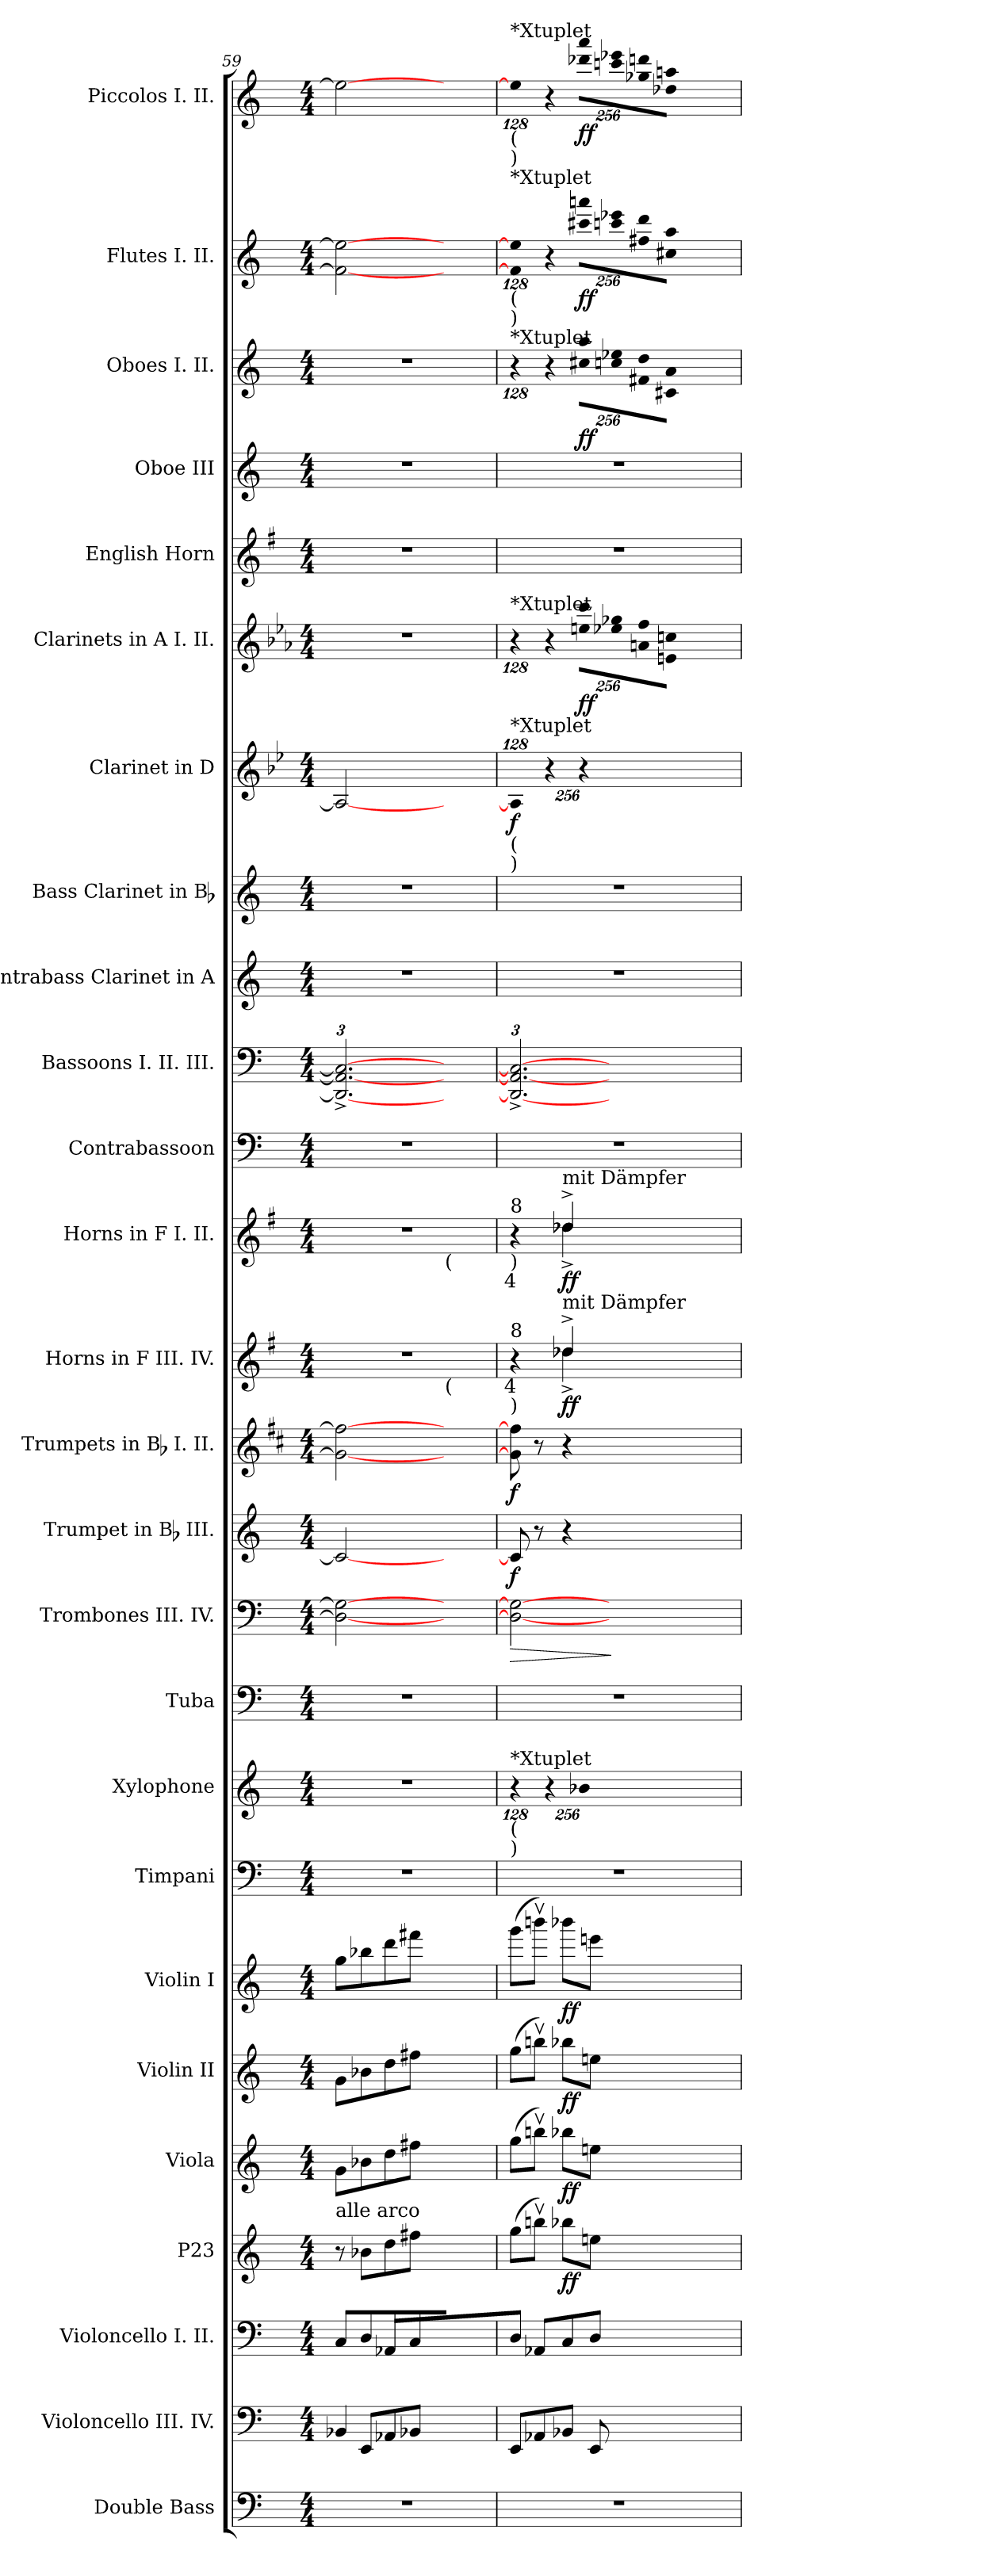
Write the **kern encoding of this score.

**kern	**kern	**kern	**kern	**dynam	**kern	**dynam	**kern	**dynam	**kern	**dynam	**kern	**kern	**kern	**kern	**dynam	**kern	**dynam	**kern	**dynam	**kern	**dynam	**kern	**dynam	**kern	**kern	**kern	**kern	**kern	**dynam	**kern	**dynam	**kern	**kern	**kern	**dynam	**kern	**dynam	**kern	**dynam
*part26	*part25	*part24	*part23	*part23	*part22	*part22	*part21	*part21	*part20	*part20	*part19	*part18	*part17	*part16	*part16	*part15	*part15	*part14	*part14	*part13	*part13	*part12	*part12	*part11	*part10	*part9	*part8	*part7	*part7	*part6	*part6	*part5	*part4	*part3	*part3	*part2	*part2	*part1	*part1
*staff26	*staff25	*staff24	*staff23	*staff23	*staff22	*staff22	*staff21	*staff21	*staff20	*staff20	*staff19	*staff18	*staff17	*staff16	*staff16	*staff15	*staff15	*staff14	*staff14	*staff13	*staff13	*staff12	*staff12	*staff11	*staff10	*staff9	*staff8	*staff7	*staff7	*staff6	*staff6	*staff5	*staff4	*staff3	*staff3	*staff2	*staff2	*staff1	*staff1
*I"Double Bass	*I"Violoncello III. IV.	*I"Violoncello I. II.	*I"P23	*	*I"Viola	*	*I"Violin II	*	*I"Violin I	*	*I"Timpani	*I"Xylophone	*I"Tuba	*I"Trombones III. IV.	*	*I"Trumpet in Bb III.	*	*I"Trumpets in Bb I. II.	*	*I"Horns in F III. IV.	*	*I"Horns in F I. II.	*	*I"Contrabassoon	*I"Bassoons I. II. III.	*I"Contrabass Clarinet in A	*I"Bass Clarinet in Bb	*I"Clarinet in D	*	*I"Clarinets in A I. II.	*	*I"English Horn	*I"Oboe III	*I"Oboes I. II.	*	*I"Flutes I. II.	*	*I"Piccolos I. II.	*
*I'Db.	*I'Vc.	*I'Vc.	*	*	*I'Vla.	*	*I'Vln. II	*	*I'Vln. I	*	*I'Timp.	*I'Xyl.	*I'Tba.	*I'Tbn.	*	*I'Tpt.	*	*I'Tpt.	*	*I'Hn.	*	*I'Hn.	*	*I'Cbsn.	*I'Bsn.	*I'Cb. Cl. A	*I'B. Cl.	*	*	*I'Cl.	*	*I'Eng. Hn.	*I'Ob.	*I'Ob.	*	*I'Fl.	*	*I'Picc.	*
*clefF4	*clefF4	*clefF4	*clefG2	*	*clefG2	*	*clefG2	*	*clefG2	*	*clefF4	*clefG2	*clefF4	*clefF4	*	*clefG2	*	*clefG2	*	*clefG2	*	*clefG2	*	*clefF4	*clefF4	*clefG2	*clefG2	*clefG2	*	*clefG2	*	*clefG2	*clefG2	*clefG2	*	*clefG2	*	*clefG2	*
*ITrd7c12	*	*	*	*	*	*	*	*	*	*	*	*ITrd-7c-12	*	*	*	*ITrd1c2	*	*ITrd1c2	*	*ITrd4c7	*	*ITrd4c7	*	*ITrd7c12	*	*ITrd16c27	*ITrd8c14	*ITrd-1c-2	*	*ITrd2c3	*	*ITrd4c7	*	*	*	*	*	*ITrd-7c-12	*
*k[]	*k[]	*k[]	*k[]	*	*k[]	*	*k[]	*	*k[]	*	*k[]	*k[]	*k[]	*k[]	*	*k[b-e-]	*	*k[]	*	*k[]	*	*k[]	*	*k[]	*k[]	*k[]	*k[]	*k[]	*	*k[]	*	*k[]	*k[]	*k[]	*	*k[]	*	*k[]	*
*C:	*C:	*C:	*C:	*	*C:	*	*C:	*	*C:	*	*C:	*C:	*C:	*C:	*	*B-:	*	*C:	*	*C:	*	*C:	*	*C:	*C:	*C:	*C:	*C:	*	*C:	*	*C:	*C:	*C:	*	*C:	*	*C:	*
*M4/4	*M4/4	*M4/4	*M4/4	*	*M4/4	*	*M4/4	*	*M4/4	*	*M4/4	*M4/4	*M4/4	*M4/4	*	*M4/4	*	*M4/4	*	*M4/4	*	*M4/4	*	*M4/4	*M4/4	*M4/4	*M4/4	*M4/4	*	*M4/4	*	*M4/4	*M4/4	*M4/4	*	*M4/4	*	*M4/4	*
=59	=59	=59	=59	=59	=59	=59	=59	=59	=59	=59	=59	=59	=59	=59	=59	=59	=59	=59	=59	=59	=59	=59	=59	=59	=59	=59	=59	=59	=59	=59	=59	=59	=59	=59	=59	=59	=59	=59	=59
!LO:N:vis=1	!	!	!	!	!	!	!	!	!	!	!LO:N:vis=1	!LO:N:vis=1	!LO:N:vis=1	!	!	!	!	!	!	!LO:N:vis=1	!	!LO:N:vis=1	!	!LO:N:vis=1	!	!	!	!	!	!	!	!	!	!	!	!	!	!	!
*	*	*	*	*	*	*	*	*	*	*	*	*	*	*	*	*	*	*	*	*	*	*	*	*	*Xbrackettup	*	*	*	*	*	*	*	*	*	*	*	*	*	*
!	!	!	!LO:TX:a:t=alle arco	!	!	!	!	!	!	!	!	!	!	!	!	!	!	!	!	!	!	!	!	!	!	!	!	!	!	!	!	!	!	!	!	!	!	!	!
!	!	!	!	!	!	!	!	!	!	!	!	!	!	!	!	!	!	!	!	!	!	!	!	!	!	!LO:N:vis=1	!LO:N:vis=1	!	!	!LO:N:vis=1	!	!LO:N:vis=1	!LO:N:vis=1	!LO:N:vis=1	!	!	!	!	!
*	*	*	*	*	*	*	*	*	*	*	*	*	*	*	*	*	*	*	*	*^	*	*^	*	*	*	*	*	*	*	*	*	*	*	*	*	*	*	*	*
1r	8BB-Xi/J	8Ci/	8r	.	8gi\L	.	8gi\L	.	8ggi\L	.	1r	1r	1r	2Di\_< 2G#i_>	.	2B-i/_<	.	2fi\_< 2eei_>	.	1r	4ryy	.	1r	4ryy	.	1r	3.DDi/_<^ 3.AAi_<^ 3.C#i_>^	1r	1r	2B-i/_<	.	1r	.	1r	1r	1r	.	2fi\_< 2eei_>	.	2eeei\_>	.
.	8EEi/L	8Di/J	8b-Xi\L	.	8b-Xi\	.	8b-Xi\	.	8bb-Xi\	.	.	.	.	.	.	.	.	.	.	.	.	.	.	.	.	.	.	.	.	.	.	.	.	.	.	.	.	.	.	.	.
.	8AA-Xi/	8AA-Xi/L	8ddi\	.	8ddi\	.	8ddi\	.	8dddi\	.	.	.	.	.	.	.	.	.	.	.	8ryy	.	.	8ryy	.	.	.	.	.	.	.	.	.	.	.	.	.	.	.	.	.
.	8BB-Xi/J	8Ci/	8ff#Xi\J	.	8ff#Xi\J	.	8ff#Xi\J	.	8fff#Xi\J	.	.	.	.	.	.	.	.	.	.	.	16ryy	.	.	16ryy	.	.	.	.	.	.	.	.	.	.	.	.	.	.	.	.	.
.	.	.	.	.	.	.	.	.	.	.	.	.	.	.	.	.	.	.	.	.	32ryy	.	.	32ryy	.	.	.	.	.	.	.	.	.	.	.	.	.	.	.	.	.
.	.	.	.	.	.	.	.	.	.	.	.	.	.	.	.	.	.	.	.	.	64ryy	.	.	64ryy	.	.	.	.	.	.	.	.	.	.	.	.	.	.	.	.	.
.	.	.	.	.	.	.	.	.	.	.	.	.	.	.	.	.	.	.	.	.	128...ryy	.	.	128...ryy	.	.	.	.	.	.	.	.	.	.	.	.	.	.	.	.	.
!	!	!	!	!	!	!	!	!	!	!	!	!	!	!	!	!	!	!	!	!	!	!	!	!LO:TX:b:t=(	!	!	!	!	!	!	!	!	!	!	!	!	!	!	!	!	!
!	!	!	!	!	!	!	!	!	!	!	!	!	!	!	!	!	!	!	!	!	!LO:TX:b:t=(	!	!	!	!	!	!	!	!	!	!	!	!	!	!	!	!	!	!	!	!
.	.	.	.	.	.	.	.	.	.	.	.	.	.	.	.	.	.	.	.	.	2ryy	.	.	2ryy	.	.	.	.	.	.	.	.	.	.	.	.	.	.	.	.	.
.	2ryy	2ryy	2ryy	.	2ryy	.	2ryy	.	2ryy	.	.	.	.	2ryy	.	2ryy	.	2ryy	.	.	.	.	.	.	.	.	2ryy	.	.	2ryy	.	.	.	.	.	.	.	2ryy	.	2ryy	.
.	.	.	.	.	.	.	.	.	.	.	.	.	.	.	.	.	.	.	.	.	1024ryy	.	.	1024ryy	.	.	.	.	.	.	.	.	.	.	.	.	.	.	.	.	.
=60	=60	=60	=60	=60	=60	=60	=60	=60	=60	=60	=60	=60	=60	=60	=60	=60	=60	=60	=60	=60	=60	=60	=60	=60	=60	=60	=60	=60	=60	=60	=60	=60	=60	=60	=60	=60	=60	=60	=60	=60	=60
!LO:N:vis=1	!	!	!	!	!	!	!	!	!	!	!LO:N:vis=1	!	!	!	!	!	!	!	!	!	!	!	!	!	!	!	!	!	!	!	!	!	!	!	!	!	!	!	!	!	!
*	*	*	*	*	*	*	*	*	*	*	*	*Xbrackettup	*	*	*	*	*	*	*	*	*	*	*	*	*	*	*	*	*	*	*	*	*	*	*	*	*	*	*	*	*
!	!	!	!	!	!	!	!	!	!	!	!	!LO:N:vis=8	!LO:N:vis=1	!	!LO:HP:b	!	!	!	!	!	!	!	!	!	!	!LO:N:vis=1	!	!LO:N:vis=1	!LO:N:vis=1	!	!	!	!	!	!	!	!	!	!	!	!
*	*	*	*	*	*	*	*	*	*	*	*	*	*	*	*	*	*	*	*	*	*	*	*	*	*	*	*	*	*	*Xbrackettup	*	*	*	*	*	*	*	*	*	*	*
!	!	!	!	!	!	!	!	!	!	!	!	!	!	!	!	!	!	!	!	!	!	!	!	!	!	!	!	!	!	!LO:N:vis=8	!	!	!	!	!	!	!	!	!	!	!
*	*	*	*	*	*	*	*	*	*	*	*	*	*	*	*	*	*	*	*	*	*	*	*	*	*	*	*	*	*	*	*	*Xbrackettup	*	*	*	*	*	*	*	*	*
!	!	!	!	!	!	!	!	!	!	!	!	!	!	!	!	!	!	!	!	!	!	!	!	!	!	!	!	!	!	!	!	!LO:N:vis=8	!	!LO:N:vis=1	!LO:N:vis=1	!	!	!	!	!	!
*	*	*	*	*	*	*	*	*	*	*	*	*	*	*	*	*	*	*	*	*	*	*	*	*	*	*	*	*	*	*	*	*	*	*	*	*Xbrackettup	*	*	*	*	*
!	!	!	!	!	!	!	!	!	!	!	!	!	!	!	!	!	!	!	!	!	!	!	!	!	!	!	!	!	!	!	!	!	!	!	!	!LO:N:vis=8	!	!	!	!	!
*	*	*	*	*	*	*	*	*	*	*	*	*	*	*	*	*	*	*	*	*	*	*	*	*	*	*	*	*	*	*	*	*	*	*	*	*	*	*Xbrackettup	*	*	*
!	!	!	!	!	!	!	!	!	!	!	!	!	!	!	!	!	!	!	!	!	!	!	!	!	!	!	!	!	!	!	!	!	!	!	!	!	!	!LO:N:vis=8	!	!	!
*	*	*	*	*	*	*	*	*	*	*	*	*	*	*	*	*	*	*	*	*	*	*	*	*	*	*	*	*	*	*	*	*	*	*	*	*	*	*	*	*Xbrackettup	*
!	!	!	!	!	!	!	!	!	!	!	!	!	!	!	!	!	!	!	!	!	!	!	!	!	!	!	!	!	!	!	!	!	!	!	!	!	!	!	!	!LO:TX:b:t=(	!
!	!	!	!	!	!	!	!	!	!	!	!	!	!	!	!	!	!	!	!	!	!	!	!	!	!	!	!	!	!	!	!	!	!	!	!	!	!	!	!	!LO:TX:b:t=)	!
!	!	!	!	!	!	!	!	!	!	!	!	!	!	!	!	!	!	!	!	!	!	!	!	!	!	!	!	!	!	!	!	!	!	!	!	!	!	!	!	!LO:TX:a:t=*Xtuplet	!
!	!	!	!	!	!	!	!	!	!	!	!	!	!	!	!	!	!	!	!	!	!	!	!	!	!	!	!	!	!	!	!	!	!	!	!	!	!	!LO:TX:b:t=(	!	!	!
!	!	!	!	!	!	!	!	!	!	!	!	!	!	!	!	!	!	!	!	!	!	!	!	!	!	!	!	!	!	!	!	!	!	!	!	!	!	!LO:TX:b:t=)	!	!	!
!	!	!	!	!	!	!	!	!	!	!	!	!	!	!	!	!	!	!	!	!	!	!	!	!	!	!	!	!	!	!	!	!	!	!	!	!	!	!LO:TX:a:t=*Xtuplet	!	!	!
!	!	!	!	!	!	!	!	!	!	!	!	!	!	!	!	!	!	!	!	!	!	!	!	!	!	!	!	!	!	!	!	!	!	!	!	!LO:TX:a:t=*Xtuplet	!	!	!	!	!
!	!	!	!	!	!	!	!	!	!	!	!	!	!	!	!	!	!	!	!	!	!	!	!	!	!	!	!	!	!	!	!	!LO:TX:a:t=*Xtuplet	!	!	!	!	!	!	!	!	!
!	!	!	!	!	!	!	!	!	!	!	!	!	!	!	!	!	!	!	!	!	!	!	!	!	!	!	!	!	!	!LO:TX:b:t=(	!	!	!	!	!	!	!	!	!	!	!
!	!	!	!	!	!	!	!	!	!	!	!	!	!	!	!	!	!	!	!	!	!	!	!	!	!	!	!	!	!	!LO:TX:b:t=)	!	!	!	!	!	!	!	!	!	!	!
!	!	!	!	!	!	!	!	!	!	!	!	!	!	!	!	!	!	!	!	!	!	!	!	!	!	!	!	!	!	!LO:TX:a:t=*Xtuplet	!	!	!	!	!	!	!	!	!	!	!
!	!	!	!	!	!	!	!	!	!	!	!	!	!	!	!	!	!	!	!	!	!	!	!LO:TX:b:t=)	!	!	!	!	!	!	!	!	!	!	!	!	!	!	!	!	!	!
!	!	!	!	!	!	!	!	!	!	!	!	!	!	!	!	!	!	!	!	!	!	!	!LO:TX:b:cj:t=4	!	!	!	!	!	!	!	!	!	!	!	!	!	!	!	!	!	!
!	!	!	!	!	!	!	!	!	!	!	!	!	!	!	!	!	!	!	!	!	!	!	!LO:TX:t=8	!	!	!	!	!	!	!	!	!	!	!	!	!	!	!	!	!	!
!	!	!	!	!	!	!	!	!	!	!	!	!	!	!	!	!	!	!	!	!LO:TX:b:cj:t=4	!	!	!	!	!	!	!	!	!	!	!	!	!	!	!	!	!	!	!	!	!
!	!	!	!	!	!	!	!	!	!	!	!	!	!	!	!	!	!	!	!	!LO:TX:t=8	!	!	!	!	!	!	!	!	!	!	!	!	!	!	!	!	!	!	!	!	!
!	!	!	!	!	!	!	!	!	!	!	!	!	!	!	!	!	!	!	!	!LO:TX:b:t=)	!	!	!	!	!	!	!	!	!	!	!	!	!	!	!	!	!	!	!	!	!
!	!	!	!	!	!	!	!	!	!	!	!	!LO:TX:b:t=(	!	!	!	!	!	!	!	!	!	!	!	!	!	!	!	!	!	!	!	!	!	!	!	!	!	!	!	!	!
!	!	!	!	!	!	!	!	!	!	!	!	!LO:TX:b:t=)	!	!	!	!	!	!	!	!	!	!	!	!	!	!	!	!	!	!	!	!	!	!	!	!	!	!	!	!	!
!	!	!	!	!	!	!	!	!	!	!	!	!LO:TX:a:t=*Xtuplet	!	!	!	!	!	!	!	!	!	!	!	!	!	!	!	!	!	!	!	!	!	!	!	!	!	!	!	!	!
!	!	!	!	!	!	!	!	!	!	!	!	!	!	!	!	!	!	!	!	!	!	!	!	!	!	!	!	!	!	!	!	!	!	!	!	!	!	!	!	!LO:N:vis=8	!
1r	8EEi/L	8Di/J	(8ggi\L	.	(8ggi\L	.	(8ggi\L	.	(8gggi\L	.	1r	512%85r	1r	2Di\_< 2G#i_>	>	8B-i/]	f	8fi\] 8eei]	f	4r	4ryy	.	4r	4ryy	.	1r	3.DDi/_<^ 3.AAi_<^ 3.C#i_>^	1r	1r	512%85B-i/]	f	512%85r	.	1r	1r	512%85r	.	512%85fi\] 512%85eei]	.	512%85eeei\]	.
.	8AA-Xi/	8AA-Xi/L	8bbnvi\J)	.	8bbnvi\J)	.	8bbnvi\J)	.	8bbbnvi\J)	.	.	.	.	.	.	8r	.	8r	.	.	.	.	.	.	.	.	.	.	.	.	.	.	.	.	.	.	.	.	.	.	.
!	!	!	!	!	!	!	!	!	!	!	!	!LO:N:vis=8	!	!	!	!	!	!	!	!	!	!	!	!	!	!	!	!	!	!LO:N:vis=8	!	!LO:N:vis=8	!	!	!	!LO:N:vis=8	!	!LO:N:vis=8	!	!LO:N:vis=8	!
.	.	.	.	.	.	.	.	.	.	.	.	1024%171r	.	.	.	.	.	.	.	.	.	.	.	.	.	.	.	.	.	1024%171r	.	1024%171r	.	.	.	1024%171r	.	1024%171r	.	1024%171r	.
!	!	!	!	!	!	!	!	!	!	!	!	!	!	!	!	!	!	!	!	!	!	!	!LO:TX:a:t=mit Dämpfer	!	!	!	!	!	!	!	!	!	!	!	!	!	!	!	!	!	!
!	!	!	!	!	!	!	!	!	!	!	!	!	!	!	!	!	!	!	!	!LO:TX:a:t=mit Dämpfer	!	!	!	!	!	!	!	!	!	!	!	!	!	!	!	!	!	!	!	!	!
.	8BB-Xi/J	8Ci/	8bb-Xi\L	ff	8bb-Xi\L	ff	8bb-Xi\L	ff	8bbb-Xi\L	ff	.	.	.	.	.	4r	.	4r	.	4g-X^i/	4g-^i\	ff	4g-X^i/	4g-^i\	ff	.	.	.	.	.	.	.	.	.	.	.	.	.	.	.	.
!	!	!	!	!	!	!	!	!	!	!	!	!LO:N:vis=8	!	!	!	!	!	!	!	!	!	!	!	!	!	!	!	!	!	!LO:N:vis=8	!	!LO:N:vis=32	!	!	!	!LO:N:vis=32	!	!LO:N:vis=32	!	!LO:N:vis=32	!
.	.	.	.	.	.	.	.	.	.	.	.	1024%171bb-Xi\	.	.	.	.	.	.	.	.	.	.	.	.	.	.	.	.	.	1024%171r	.	1024%43cc#Xi\ 1024%43aaiLLL	ff	.	.	1024%43cc#Xi\ 1024%43aaiLLL	ff	1024%43ccc#Xi\ 1024%43aaaniLLL	ff	1024%43dddd-Xi\ 1024%43aaaaiLLL	ff
!	!	!	!	!	!	!	!	!	!	!	!	!	!	!	!	!	!	!	!	!	!	!	!	!	!	!	!	!	!	!	!	!LO:N:vis=32	!	!	!	!LO:N:vis=32	!	!LO:N:vis=32	!	!LO:N:vis=32	!
.	8EEi/L	8Di/J	8eeni\J	.	8eeni\J	.	8eeni\J	.	8eeeni\J	.	.	.	.	.	.	.	.	.	.	.	.	.	.	.	.	.	.	.	.	.	.	512%21ccni\ 512%21ee-Xi	.	.	.	512%21ccni\ 512%21ee-Xi	.	512%21cccni\ 512%21eee-Xi	.	512%21ccccni\ 512%21eeee-Xi	.
!	!	!	!	!	!	!	!	!	!	!	!	!	!	!	!	!	!	!	!	!	!	!	!	!	!	!	!	!	!	!	!	!LO:N:vis=32	!	!	!	!LO:N:vis=32	!	!LO:N:vis=32	!	!LO:N:vis=32	!
.	.	.	.	.	.	.	.	.	.	.	.	.	.	.	.	.	.	.	.	.	.	.	.	.	.	.	.	.	.	.	.	1024%43f#Xi\ 1024%43ddi	.	.	.	1024%43f#Xi\ 1024%43ddi	.	1024%43ff#Xi\ 1024%43dddi	.	1024%43ggg-Xi\ 1024%43ddddni	.
!	!	!	!	!	!	!	!	!	!	!	!	!	!	!	!	!	!	!	!	!	!	!	!	!	!	!	!	!	!	!	!	!LO:N:vis=32	!	!	!	!LO:N:vis=32	!	!LO:N:vis=32	!	!LO:N:vis=32	!
.	.	.	.	.	.	.	.	.	.	.	.	.	.	.	.	.	.	.	.	.	.	.	.	.	.	.	.	.	.	.	.	1024%43c#Xi\ 1024%43aniJJJ	.	.	.	1024%43c#Xi\ 1024%43aiJJJ	.	1024%43cc#Xi\ 1024%43aaiJJJ	.	1024%43ddd-Xi\ 1024%43aaaniJJJ	.
.	2ryy	2ryy	2ryy	.	2ryy	.	2ryy	.	2ryy	.	.	2ryy	.	2ryy	]	2ryy	.	2ryy	.	2ryy	2ryy	.	2ryy	2ryy	.	.	2ryy	.	.	2ryy	.	2ryy	.	.	.	2ryy	.	2ryy	.	2ryy	.
*	*	*	*	*	*	*	*	*	*	*	*	*	*	*	*	*	*	*	*	*v	*v	*	*	*	*	*	*	*	*	*	*	*	*	*	*	*	*	*	*	*	*
*	*	*	*	*	*	*	*	*	*	*	*	*	*	*	*	*	*	*	*	*	*	*v	*v	*	*	*	*	*	*	*	*	*	*	*	*	*	*	*	*	*
=	=	=	=	=	=	=	=	=	=	=	=	=	=	=	=	=	=	=	=	=	=	=	=	=	=	=	=	=	=	=	=	=	=	=	=	=	=	=	=
*-	*-	*-	*-	*-	*-	*-	*-	*-	*-	*-	*-	*-	*-	*-	*-	*-	*-	*-	*-	*-	*-	*-	*-	*-	*-	*-	*-	*-	*-	*-	*-	*-	*-	*-	*-	*-	*-	*-	*-
